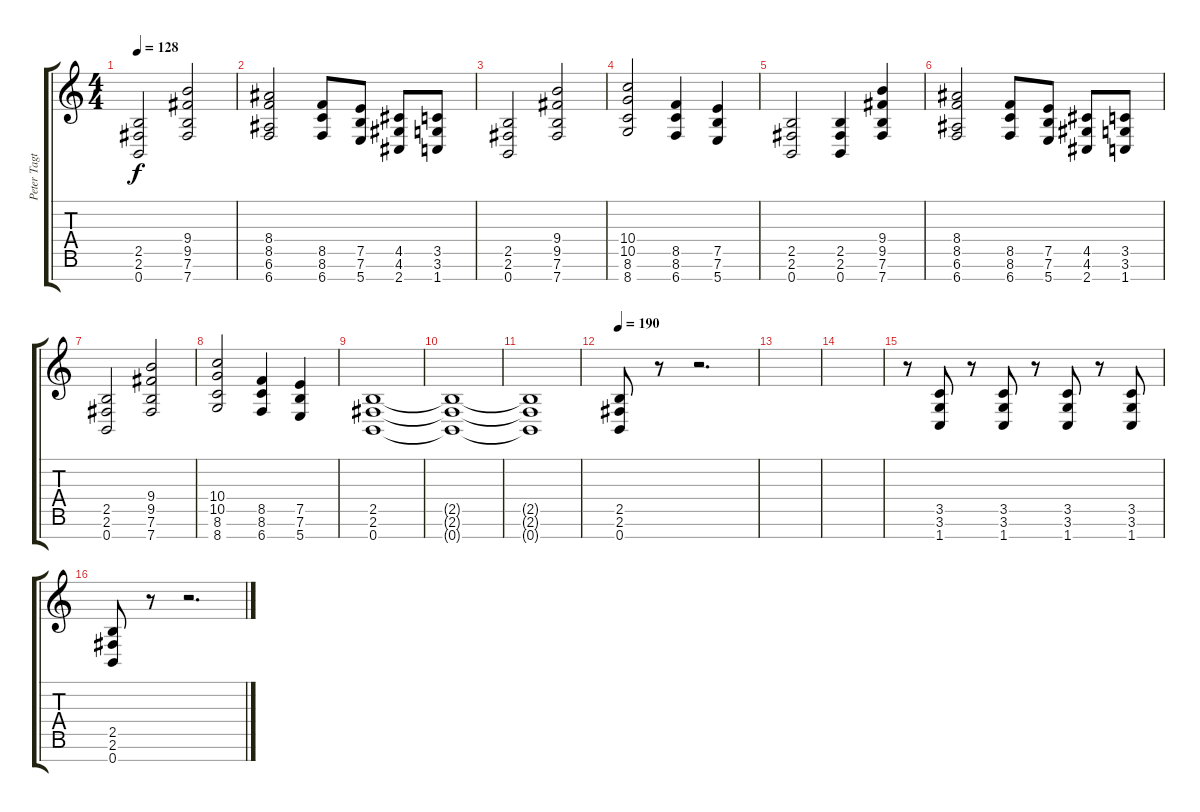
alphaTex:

\track ("Peter Tagtgren Guitar 2" "Peter Tagt") {instrument overdrivenguitar}
\staff {score tabs}
\tuning (E4 B3 G3 D3 A2 E2 B1) {hide}
\ts (4 4)
\tempo 128
\clef g2
\ks c
(2.5 2.6 0.7).2{dy f} (9.4 9.5 7.6 7.7).2 |
(8.4 8.5 6.6 6.7).2 (8.5 8.6 6.7).8 (7.5 7.6 5.7).8 (4.5 4.6 2.7).8 (3.5 3.6 1.7).8 |
(2.5 2.6 0.7).2 (9.4 9.5 7.6 7.7).2 |
(10.4 10.5 8.6 8.7).2 (8.5 8.6 6.7).4 (7.5 7.6 5.7).4 |
(2.5 2.6 0.7).2 (2.5 2.6 0.7).4 (9.4 9.5 7.6 7.7).4 |
(8.4 8.5 6.6 6.7).2 (8.5 8.6 6.7).8 (7.5 7.6 5.7).8 (4.5 4.6 2.7).8 (3.5 3.6 1.7).8 |
(2.5 2.6 0.7).2 (9.4 9.5 7.6 7.7).2 |
(10.4 10.5 8.6 8.7).2 (8.5 8.6 6.7).4 (7.5 7.6 5.7).4 |
(2.5 2.6 0.7).1 |
(2.5{t} 2.6{t} 0.7{t}).1 |
(2.5{t} 2.6{t} 0.7{t}).1 |
\tempo 190
(2.5 2.6 0.7).8 r.8 r.2{d} |
|
|
r.8 (3.5 3.6 1.7).8 r.8 (3.5 3.6 1.7).8 r.8 (3.5 3.6 1.7).8 r.8 (3.5 3.6 1.7).8 |
(2.5 2.6 0.7).8 r.8 r.2{d}
